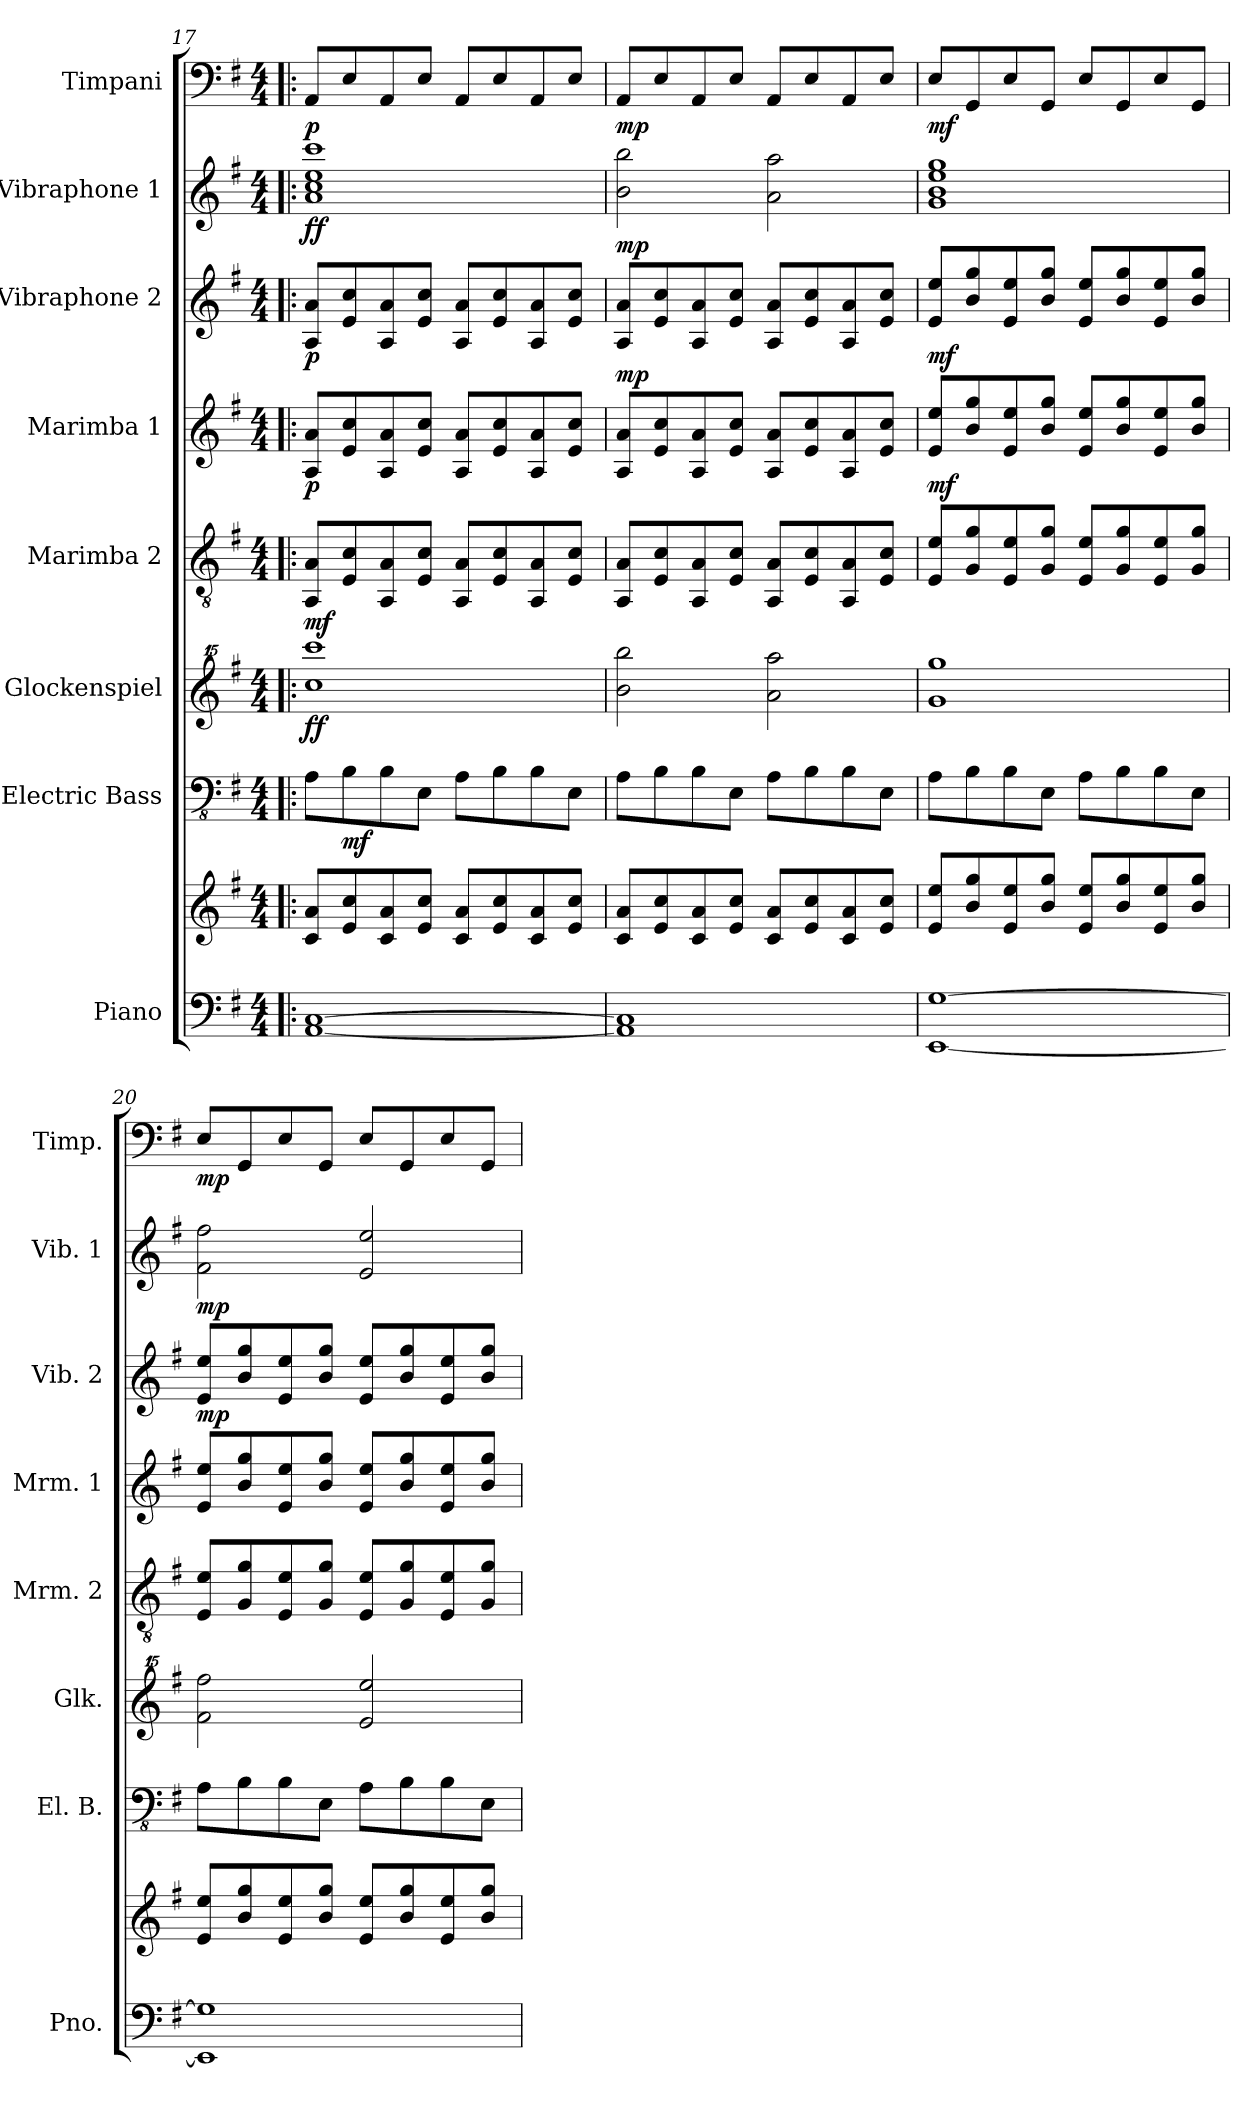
**kern	**kern	**kern	**dynam	**kern	**dynam	**kern	**dynam	**kern	**dynam	**kern	**dynam	**kern	**dynam	**kern	**dynam
*part8	*part8	*part7	*part7	*part6	*part6	*part5	*part5	*part4	*part4	*part3	*part3	*part2	*part2	*part1	*part1
*staff9	*staff8	*staff7	*staff7	*staff6	*staff6	*staff5	*staff5	*staff4	*staff4	*staff3	*staff3	*staff2	*staff2	*staff1	*staff1
*I"Piano	*	*I"Electric Bass	*	*I"Glockenspiel	*	*I"Marimba 2	*	*I"Marimba 1	*	*I"Vibraphone 2	*	*I"Vibraphone 1	*	*I"Timpani	*
*I'Pno.	*	*I'El. B.	*	*I'Glk.	*	*I'Mrm. 2	*	*I'Mrm. 1	*	*I'Vib. 2	*	*I'Vib. 1	*	*I'Timp.	*
!!LO:PB:g=z
*clefF4	*clefG2	*clefFv4	*	*clefG^^2	*	*clefGv2	*	*clefG2	*	*clefG2	*	*clefG2	*	*clefF4	*
*k[f#]	*k[f#]	*k[f#]	*	*k[f#]	*	*k[f#]	*	*k[f#]	*	*k[f#]	*	*k[f#]	*	*k[f#]	*
*G:	*G:	*G:	*	*G:	*	*G:	*	*G:	*	*G:	*	*G:	*	*G:	*
*M4/4	*M4/4	*M4/4	*	*M4/4	*	*M4/4	*	*M4/4	*	*M4/4	*	*M4/4	*	*M4/4	*
=17!|:	=17!|:	=17!|:	=17!|:	=17!|:	=17!|:	=17!|:	=17!|:	=17!|:	=17!|:	=17!|:	=17!|:	=17!|:	=17!|:	=17!|:	=17!|:
!	!	!	!	!	!LO:DY:b	!	!LO:DY:b	!	!LO:DY:b	!	!LO:DY:b	!	!LO:DY:b	!	!LO:DY:b
[1AA [1C	8c/ 8a/L	8AA\L	.	1cccc 1ccccc	ff	8AA/ 8A/L	mf	8A/ 8a/L	p	8A/ 8a/L	p	1a 1cc 1ee 1ccc	ff	8AA/L	p
!	!	!	!LO:DY:b	!	!	!	!	!	!	!	!	!	!	!	!
.	8e/ 8cc/	8BB\	mf	.	.	8E/ 8c/	.	8e/ 8cc/	.	8e/ 8cc/	.	.	.	8E/	.
.	8c/ 8a/	8BB\	.	.	.	8AA/ 8A/	.	8A/ 8a/	.	8A/ 8a/	.	.	.	8AA/	.
.	8e/ 8cc/J	8EE\J	.	.	.	8E/ 8c/J	.	8e/ 8cc/J	.	8e/ 8cc/J	.	.	.	8E/J	.
.	8c/ 8a/L	8AA\L	.	.	.	8AA/ 8A/L	.	8A/ 8a/L	.	8A/ 8a/L	.	.	.	8AA/L	.
.	8e/ 8cc/	8BB\	.	.	.	8E/ 8c/	.	8e/ 8cc/	.	8e/ 8cc/	.	.	.	8E/	.
.	8c/ 8a/	8BB\	.	.	.	8AA/ 8A/	.	8A/ 8a/	.	8A/ 8a/	.	.	.	8AA/	.
.	8e/ 8cc/J	8EE\J	.	.	.	8E/ 8c/J	.	8e/ 8cc/J	.	8e/ 8cc/J	.	.	.	8E/J	.
=18	=18	=18	=18	=18	=18	=18	=18	=18	=18	=18	=18	=18	=18	=18	=18
!	!	!	!	!	!	!	!	!	!LO:DY:a	!	!LO:DY:a	!	!	!	!LO:DY:b
1AA] 1C]	8c/ 8a/L	8AA\L	.	2bbb\ 2bbbb\	.	8AA/ 8A/L	.	8A/ 8a/L	mp	8A/ 8a/L	mp	2b\ 2bb\	.	8AA/L	mp
.	8e/ 8cc/	8BB\	.	.	.	8E/ 8c/	.	8e/ 8cc/	.	8e/ 8cc/	.	.	.	8E/	.
.	8c/ 8a/	8BB\	.	.	.	8AA/ 8A/	.	8A/ 8a/	.	8A/ 8a/	.	.	.	8AA/	.
.	8e/ 8cc/J	8EE\J	.	.	.	8E/ 8c/J	.	8e/ 8cc/J	.	8e/ 8cc/J	.	.	.	8E/J	.
.	8c/ 8a/L	8AA\L	.	2aaa\ 2aaaa\	.	8AA/ 8A/L	.	8A/ 8a/L	.	8A/ 8a/L	.	2a\ 2aa\	.	8AA/L	.
.	8e/ 8cc/	8BB\	.	.	.	8E/ 8c/	.	8e/ 8cc/	.	8e/ 8cc/	.	.	.	8E/	.
.	8c/ 8a/	8BB\	.	.	.	8AA/ 8A/	.	8A/ 8a/	.	8A/ 8a/	.	.	.	8AA/	.
.	8e/ 8cc/J	8EE\J	.	.	.	8E/ 8c/J	.	8e/ 8cc/J	.	8e/ 8cc/J	.	.	.	8E/J	.
=19	=19	=19	=19	=19	=19	=19	=19	=19	=19	=19	=19	=19	=19	=19	=19
!	!	!	!	!	!	!	!	!	!LO:DY:b	!	!LO:DY:b	!	!	!	!LO:DY:b
[1EE [1G	8e/ 8ee/L	8AA\L	.	1ggg 1gggg	.	8E/ 8e/L	.	8e/ 8ee/L	mf	8e/ 8ee/L	mf	1g 1b 1ee 1gg	.	8E/L	mf
.	8b/ 8gg/	8BB\	.	.	.	8G/ 8g/	.	8b/ 8gg/	.	8b/ 8gg/	.	.	.	8GG/	.
.	8e/ 8ee/	8BB\	.	.	.	8E/ 8e/	.	8e/ 8ee/	.	8e/ 8ee/	.	.	.	8E/	.
.	8b/ 8gg/J	8EE\J	.	.	.	8G/ 8g/J	.	8b/ 8gg/J	.	8b/ 8gg/J	.	.	.	8GG/J	.
.	8e/ 8ee/L	8AA\L	.	.	.	8E/ 8e/L	.	8e/ 8ee/L	.	8e/ 8ee/L	.	.	.	8E/L	.
.	8b/ 8gg/	8BB\	.	.	.	8G/ 8g/	.	8b/ 8gg/	.	8b/ 8gg/	.	.	.	8GG/	.
.	8e/ 8ee/	8BB\	.	.	.	8E/ 8e/	.	8e/ 8ee/	.	8e/ 8ee/	.	.	.	8E/	.
.	8b/ 8gg/J	8EE\J	.	.	.	8G/ 8g/J	.	8b/ 8gg/J	.	8b/ 8gg/J	.	.	.	8GG/J	.
=20	=20	=20	=20	=20	=20	=20	=20	=20	=20	=20	=20	=20	=20	=20	=20
!	!	!	!	!	!	!	!	!	!LO:DY:a	!	!LO:DY:a	!	!	!	!LO:DY:b
1EE] 1G]	8e/ 8ee/L	8AA\L	.	2fff#\ 2ffff#\	.	8E/ 8e/L	.	8e/ 8ee/L	mp	8e/ 8ee/L	mp	2f#\ 2ff#\	.	8E/L	mp
.	8b/ 8gg/	8BB\	.	.	.	8G/ 8g/	.	8b/ 8gg/	.	8b/ 8gg/	.	.	.	8GG/	.
.	8e/ 8ee/	8BB\	.	.	.	8E/ 8e/	.	8e/ 8ee/	.	8e/ 8ee/	.	.	.	8E/	.
.	8b/ 8gg/J	8EE\J	.	.	.	8G/ 8g/J	.	8b/ 8gg/J	.	8b/ 8gg/J	.	.	.	8GG/J	.
.	8e/ 8ee/L	8AA\L	.	2eee/ 2eeee/	.	8E/ 8e/L	.	8e/ 8ee/L	.	8e/ 8ee/L	.	2e/ 2ee/	.	8E/L	.
.	8b/ 8gg/	8BB\	.	.	.	8G/ 8g/	.	8b/ 8gg/	.	8b/ 8gg/	.	.	.	8GG/	.
.	8e/ 8ee/	8BB\	.	.	.	8E/ 8e/	.	8e/ 8ee/	.	8e/ 8ee/	.	.	.	8E/	.
.	8b/ 8gg/J	8EE\J	.	.	.	8G/ 8g/J	.	8b/ 8gg/J	.	8b/ 8gg/J	.	.	.	8GG/J	.
=	=	=	=	=	=	=	=	=	=	=	=	=	=	=	=
*-	*-	*-	*-	*-	*-	*-	*-	*-	*-	*-	*-	*-	*-	*-	*-
